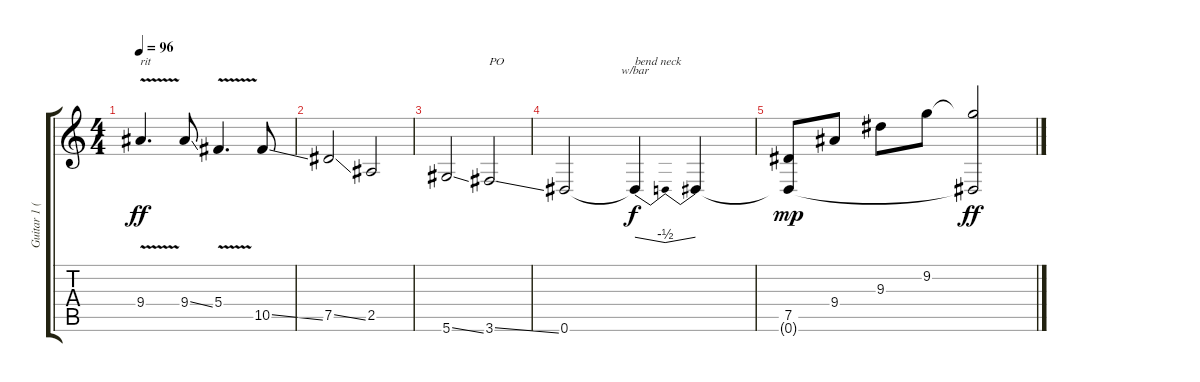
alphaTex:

\track ("Guitar 1 (Slash)" "Guitar 1 (") {instrument distortionguitar}
\staff {score tabs}
\tuning (Eb4 Bb3 Gb3 Db3 Ab2 Eb2) {hide}
\ts (4 4)
\tempo 96
\clef g2
\ks c
9.4{v}.4{d txt "rit" dy ff} 9.4{ss}.8 5.4{v}.4{d} 10.5{ss}.8 |
7.5{ss}.2 2.5.2 |
5.6{ss}.2 3.6{ss}.2{txt "PO"} |
0.6.2 0.6{t}.4{tbe (dip default 0 0 30 -2 60 0) txt "bend neck" dy f} 0.6{t}.4 |
(7.5 0.6{t}).8{dy mp} 9.4.8 9.3.8 9.2.8 (9.2{t} 0.6{t}).2{dy ff}
